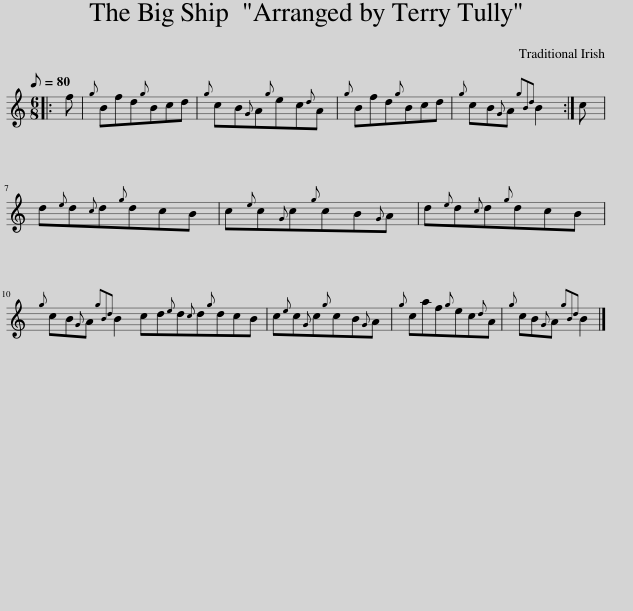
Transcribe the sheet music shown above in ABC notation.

X:1
L:1/8
Q:1/8=80
M:6/8
I:linebreak $
K:C
V:1 treble
V:1
|: f |{g} Bfd{g}Bcd |{g} cB{G}A{g}ec{d}A |{g} Bfd{g}Bcd |{g} cB{G}A{gBd} B2 :| %5
 c |$ d{e}d{c}d{g}dcB | c{e}c{G}c{g}cB{G}A | d{e}d{c}d{g}dcB |${g} cB{G}A{gBd} B2 cd{e}d{c}d{g}dcB | %10
 c{e}c{G}c{g}cB{G}A |{g} caf{g}ec{d}A |{g} cB{G}A{gBd} B2 |] %13
